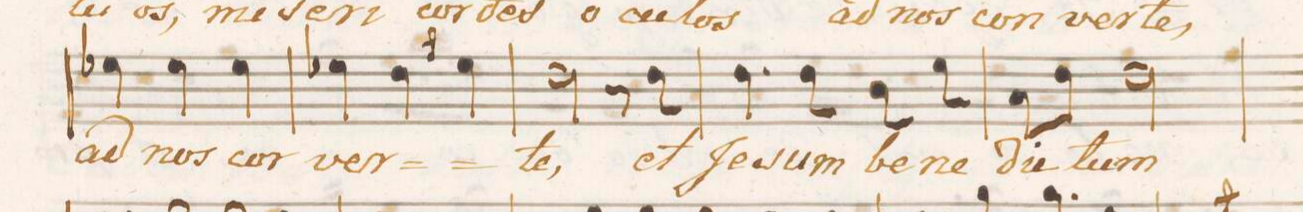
**kern	**text	**dynam
*I"Tenore.	*	*
*clefC4	*	*
*k[b-e-]	*	*
*M3/4	*	*
4d-X\	ad	.
4d-\	nos	.
4d-\	cor-	.
=40	=40	=40
4d-X\	-ver-	.
4c\	.	.
8qe-/	.	.
4d-\	.	.
=41	=41	=41
2c\	-te,	.
8r	.	.
8c\	et	.
=42	=42	=42
4.c\	Je-	.
8c\	-sum	.
8A\	be-	.
8d\	-ne-	.
=43	=43	=43
8G\L	-dic-	.
8c\J	.	.
2c\	-tum	.
=44	=44	=44
*-	*-	*-
